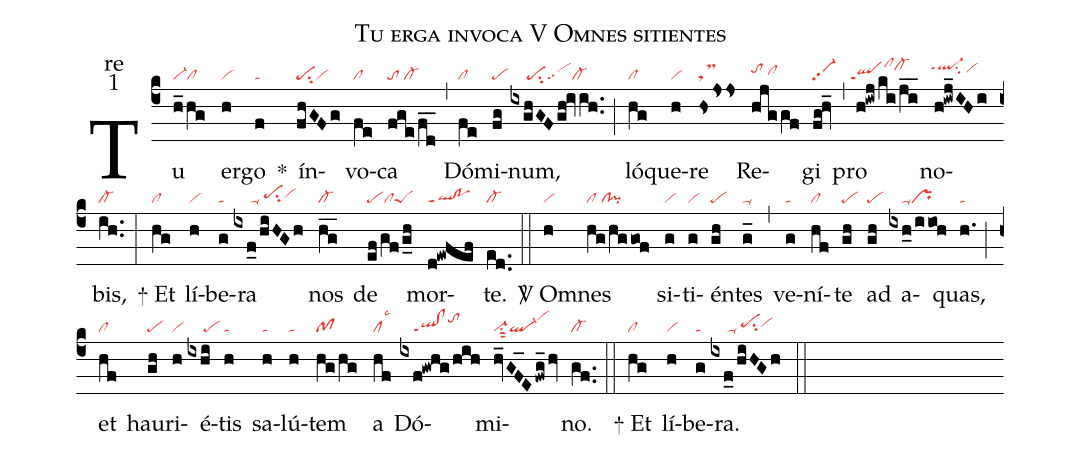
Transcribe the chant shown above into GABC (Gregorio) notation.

name:Tu erga invoca V Omnes sitientes;
office-part:re;
mode:1;
nabc-lines:1;
%%
(c4) Tu(h_hg|vi-cl) er(h|vi)go(f|ta) <sp>*</sp>() ín(fhGFg|pesu2vi)vo(fe|cl)ca(fge/f_d_|to/cl-) (,) Dó(fe|cl)mi(fg|pe)num,(ixghGFgh!ivih..|/////pesu2sccl-) (;) l­ó(hg|cl)que(h|vi)re(hsjsjs|tsM) Re(hjggf|tohi/clhh)gi(fg!hv_|vi-pp2) (,) pro(h!iwjki/j_i_|``qlppt1clhkcl-hj) no(h!iwj_IHi|`ql-hjppt1su2vihi)bis,(ih..|cl-) (:)

<sp>+</sp> Et(hg|cl) lí(h|vi)be(g|ta)ra(ixf_0/hiHGh|/////ta-/pehhsu2vihh) nos(hg__|cl-) de(ef/gf/g_h|peclpeS) mor(d!ewfef|ql!poppt1)te.(ed..|cl-) (::)

<sp>V/</sp> Om(h|vi)nes(hg/hggof|cl/cl!pi) si(g|vi)ti(g|vi)én(gh|pe)tes(g_|ta-) (,) ve(g|ta)ní(hf|cl)te(gh|pe) ad(gh|pe) a(ixh_0/iioh|////ta-pr)quas,(h.|ta) (;) et(hf|cl) hau(gh|pe)ri(h|vi)é(ixhi|/////pe)tis(h|ta) sa(h|ta)lú(h|ta)tem(hg/hg|pf) a(hf|cllsc3) Dó(ixf!gwhg/hih|////ql!clppt1tohj)mi(hv_GF_E/fwg_/hv|vi-su1sut2ql-vihk)no.(gf..|cl-) (::)

<sp>+</sp> Et(hg|cl) lí(h|vi)be(g|ta)ra.(ixf_0/hiHGh|/////ta-/pehhsu2vihh) (::)
